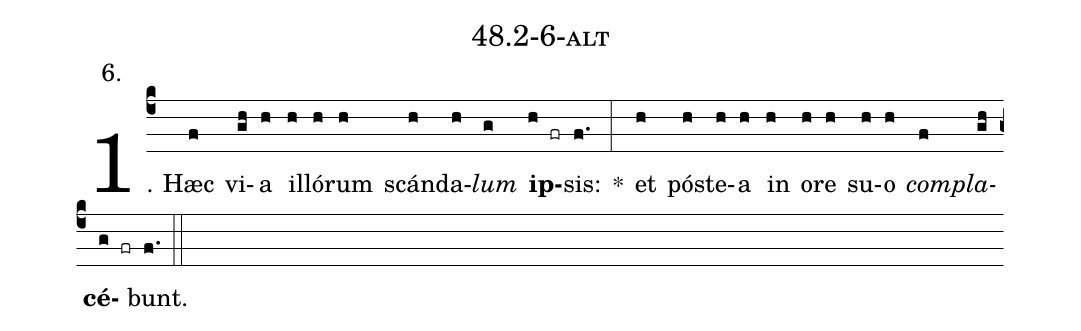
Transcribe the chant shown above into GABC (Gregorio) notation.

name: 48.2-6-alt;
annotation: 6.;
%%
(c4)1. Hæc(f) vi(gh)a(h) il(h)ló(h)rum(h) scán(h)da(h)<i>lum</i>(g) <b>ip</b>(h fr)sis:(f.) *(:) et(h) póst(h)e(h)a(h) in(h) o(h)re(h) su(h)o(h) <i>com</i>(f)<i>pla</i>(gh)<b>cé</b>(g fr)bunt.(f.) (::)


%E(h) u(h) o(f) u(gh) a(g) e.(f.) (::)
